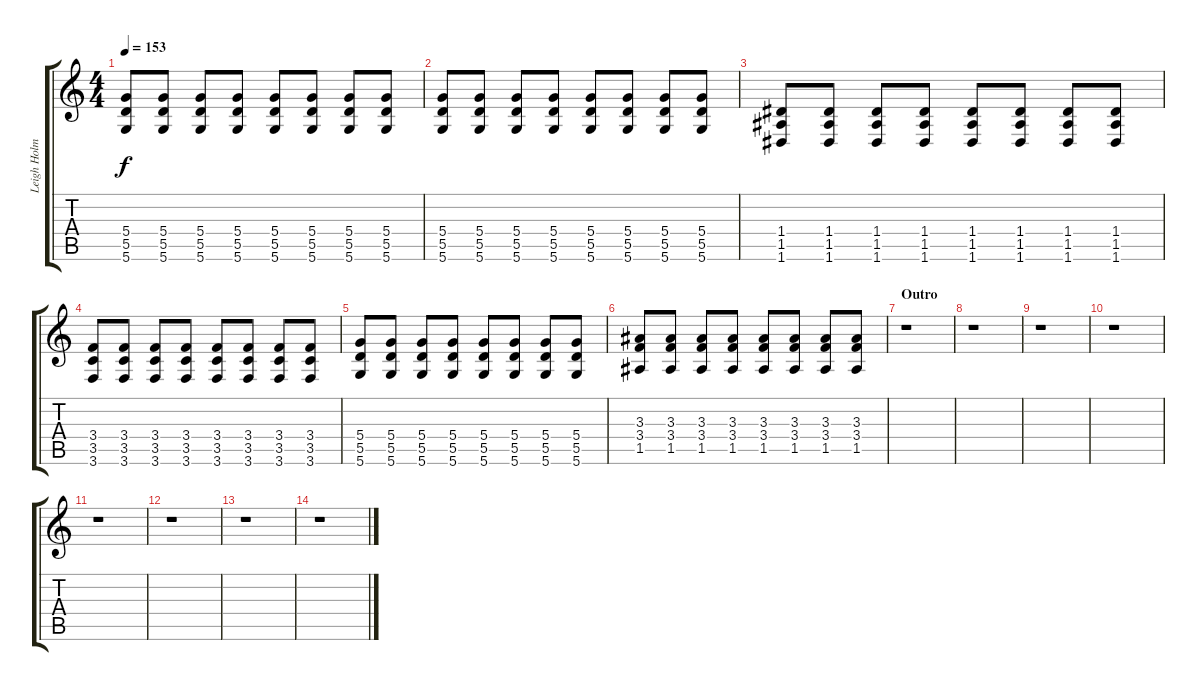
\track ("Leigh Holmes" "Leigh Holm") {instrument overdrivenguitar}
\staff {score tabs}
\tuning (E4 B3 G3 D3 A2 D2) {hide}
\ts (4 4)
\tempo 153
\clef g2
\ks c
(5.4 5.5 5.6).8{dy f} (5.4 5.5 5.6).8 (5.4 5.5 5.6).8 (5.4 5.5 5.6).8 (5.4 5.5 5.6).8 (5.4 5.5 5.6).8 (5.4 5.5 5.6).8 (5.4 5.5 5.6).8 |
(5.4 5.5 5.6).8 (5.4 5.5 5.6).8 (5.4 5.5 5.6).8 (5.4 5.5 5.6).8 (5.4 5.5 5.6).8 (5.4 5.5 5.6).8 (5.4 5.5 5.6).8 (5.4 5.5 5.6).8 |
(1.4 1.5 1.6).8 (1.4 1.5 1.6).8 (1.4 1.5 1.6).8 (1.4 1.5 1.6).8 (1.4 1.5 1.6).8 (1.4 1.5 1.6).8 (1.4 1.5 1.6).8 (1.4 1.5 1.6).8 |
(3.4 3.5 3.6).8 (3.4 3.5 3.6).8 (3.4 3.5 3.6).8 (3.4 3.5 3.6).8 (3.4 3.5 3.6).8 (3.4 3.5 3.6).8 (3.4 3.5 3.6).8 (3.4 3.5 3.6).8 |
(5.4 5.5 5.6).8 (5.4 5.5 5.6).8 (5.4 5.5 5.6).8 (5.4 5.5 5.6).8 (5.4 5.5 5.6).8 (5.4 5.5 5.6).8 (5.4 5.5 5.6).8 (5.4 5.5 5.6).8 |
(3.3 3.4 1.5).8 (3.3 3.4 1.5).8 (3.3 3.4 1.5).8 (3.3 3.4 1.5).8 (3.3 3.4 1.5).8 (3.3 3.4 1.5).8 (3.3 3.4 1.5).8 (3.3 3.4 1.5).8 |
\section ("" "Outro")
r.1 |
r.1 |
r.1 |
r.1 |
r.1 |
r.1 |
r.1 |
r.1
